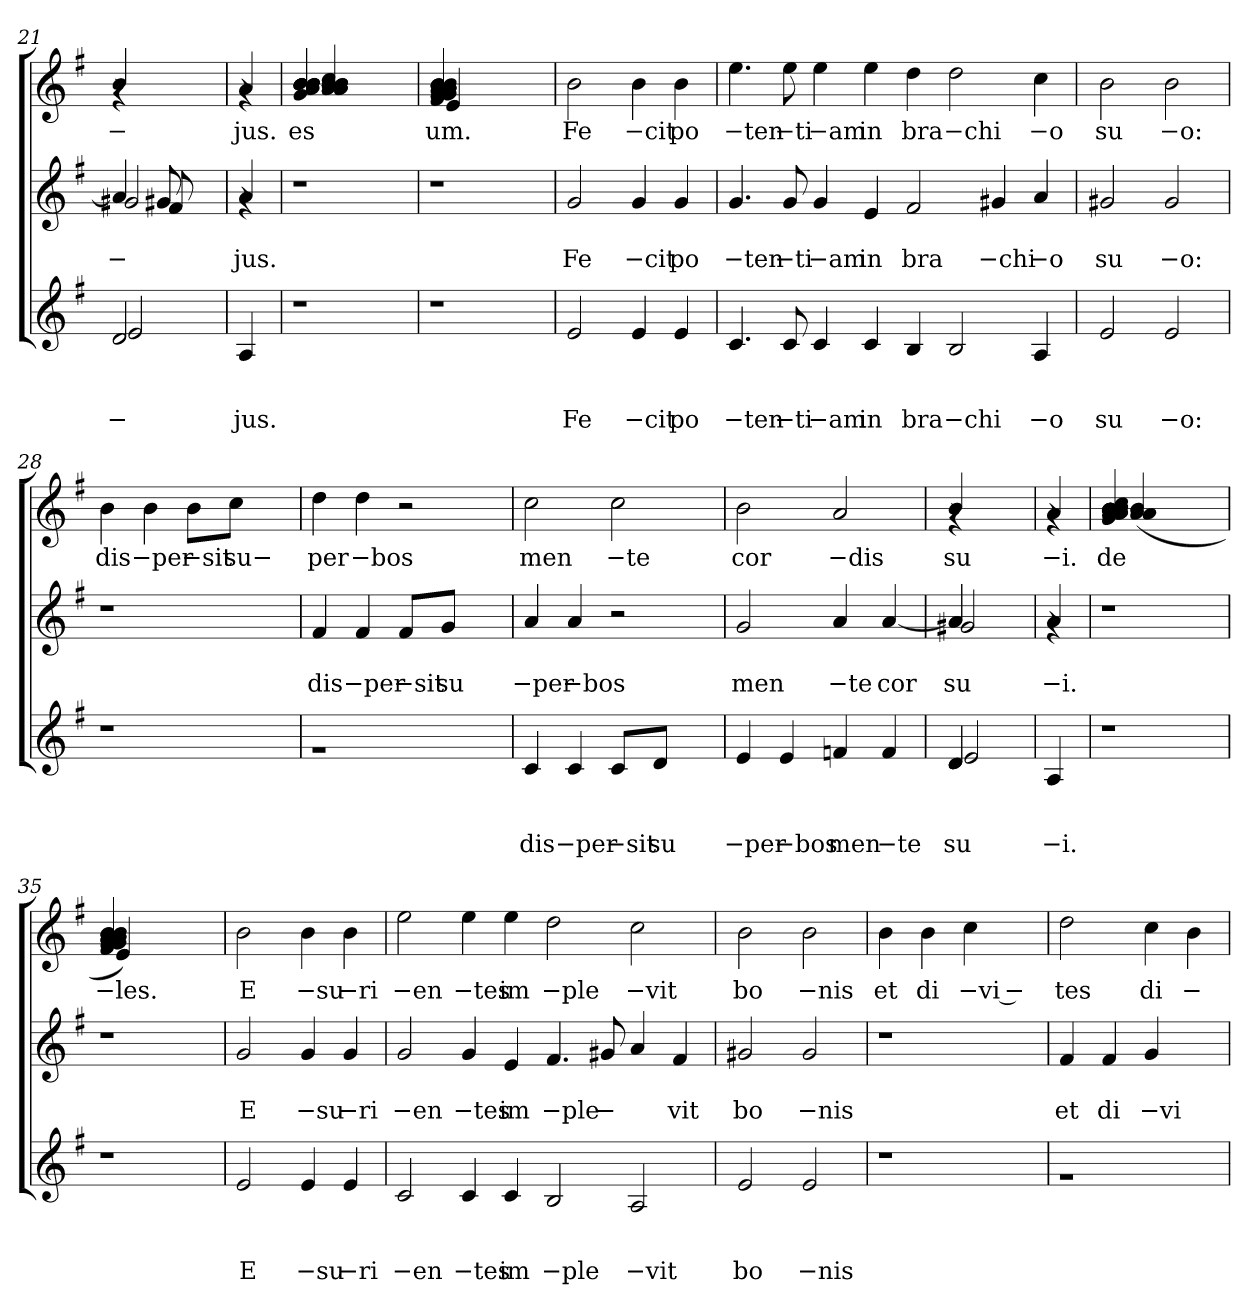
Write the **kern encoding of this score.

**kern	**text	**text	**text	**kern	**text	**text	**kern	**text
*part3	*part3	*part3	*part3	*part2	*part2	*part2	*part1	*part1
*staff3	*staff3	*staff3	*staff3	*staff2	*staff2	*staff2	*staff1	*staff1
*clefG2	*	*	*	*clefG2	*	*	*clefG2	*
*k[f#]	*	*	*	*k[f#]	*	*	*k[f#]	*
*G:	*	*	*	*G:	*	*	*G:	*
=21	=21	=21	=21	=21	=21	=21	=21	=21
!	!	!	!LO:LY:b	!	!	!	!	!
*^	*	*	*	*	*	*	*	*
!	!	!	!	!LO:LY:b	!	!	!LO:LY:b	!	!
*	*	*	*	*	*^	*	*	*	*
*	*	*	*	*	*	*^	*	*	*	*
*	*	*	*	*	*	*	*^	*	*	*	*
!	!	!	!	!	!	!	!	!	!	!LO:LY:b	!LO:N:head=solid	!LO:LY:b
*	*	*	*	*	*	*	*	*	*	*	*^	*
2d/	2e/	.	.	−	4a/]	8ryy	8ryy	2g#X/	.	−	4b/	4rg	−
.	.	.	.	.	.	8g#X/	8f#/	.	.	.	.	.	.
.	.	.	.	.	4ryy	4ryy	4ryy	.	.	.	4ryy	4ryy	.
*v	*v	*	*	*	*	*	*	*	*	*	*	*	*
*	*	*	*	*	*	*v	*v	*	*	*	*	*
=22	=22	=22	=22	=22	=22	=22	=22	=22	=22	=22	=22
!LO:N:head=solid	!	!	!LO:LY:b	!LO:N:head=solid	!	!	!	!LO:LY:b	!LO:N:head=solid	!	!LO:LY:b
*	*	*	*	*	*v	*v	*	*	*	*	*
4A/	.	.	jus.	4a/	4rf	.	jus.	4a/	4rf	jus.
!!LO:LB:g=z	!!
=23	=23	=23	=23	=23	=23	=23	=23	=23	=23	=23
!	!	!	!	!	!	!	!	!	!	!LO:LY:b
!	!	!	!	!	!	!	!	!	!	!LO:LY:b:rj
*	*	*	*	*v	*v	*	*	*	*	*
1r	.	.	.	1r	.	.	4g/ 4a/ 4b/ 4b/ 4b/ 4b/ 4b/ 4b/ 4b/ 4b/ 4b/ 4b/	4a/ 4a/ 4a/ 4a/ 4b/ 4b/ 4b/ 4b/ 4b/ 4b/ 4cc/	es
.	.	.	.	.	.	.	2.ryy	2.ryy	.
=24	=24	=24	=24	=24	=24	=24	=24	=24	=24
!	!	!	!	!	!	!	!	!	!LO:LY:b
1r	.	.	.	1r	.	.	(<4f#/ 4g/ 4g/ 4a/ 4a/ 4a/ 4b/ 4b/ 4b/	4e/)	um.
.	.	.	.	.	.	.	2.ryy	2.ryy	.
!!LO:LB:g=z
=25	=25	=25	=25	=25	=25	=25	=25	=25	=25
!	!	!	!LO:LY:b	!	!	!LO:LY:b	!	!	!LO:LY:b
*	*	*	*	*	*	*	*v	*v	*
2e/	.	.	Fe	2g/	.	Fe	2b\	Fe
!	!	!	!LO:LY:b:rj	!	!	!LO:LY:b:rj	!	!LO:LY:b:rj
4e/	.	.	−cit	4g/	.	−cit	4b\	−cit
!	!	!	!LO:LY:b	!	!	!LO:LY:b	!	!LO:LY:b
4e/	.	.	po	4g/	.	po	4b\	po
=26	=26	=26	=26	=26	=26	=26	=26	=26
!	!	!	!LO:LY:b:rj	!	!	!LO:LY:b:rj	!	!LO:LY:b:rj
4.c/	.	.	−ten	4.g/	.	−ten	4.ee\	−ten
!	!	!	!LO:LY:b:rj	!	!	!LO:LY:b:rj	!	!LO:LY:b:rj
8c/	.	.	−ti	8g/	.	−ti	8ee\	−ti
!	!	!	!LO:LY:b:rj	!	!	!LO:LY:b:rj	!	!LO:LY:b:rj
4c/	.	.	−am	4g/	.	−am	4ee\	−am
!	!	!	!LO:LY:b	!	!	!LO:LY:b	!	!LO:LY:b
4c/	.	.	in	4e/	.	in	4ee\	in
!	!	!	!LO:LY:b	!	!	!LO:LY:b	!	!LO:LY:b
4B/	.	.	bra	2f#/	.	bra	4dd\	bra
!	!	!	!LO:LY:b:rj	!	!	!	!	!LO:LY:b:rj
2B/	.	.	−chi	.	.	.	2dd\	−chi
!	!	!	!	!	!	!LO:LY:b:rj	!	!
.	.	.	.	4g#X/	.	−chi	.	.
!	!	!	!LO:LY:b:rj	!	!	!LO:LY:b:rj	!	!LO:LY:b:rj
4A/	.	.	−o	4a/	.	−o	4cc\	−o
=27	=27	=27	=27	=27	=27	=27	=27	=27
!	!	!	!LO:LY:b	!	!	!LO:LY:b	!	!LO:LY:b
2e/	.	.	su	2g#X/	.	su	2b\	su
!	!	!	!LO:LY:b:rj	!	!	!LO:LY:b:rj	!	!LO:LY:b:rj
2e/	.	.	−o:	2g#/	.	−o:	2b\	−o:
=28	=28	=28	=28	=28	=28	=28	=28	=28
!LO:N:vis=1	!	!	!	!LO:N:vis=1	!	!	!	!LO:LY:b
1r	.	.	.	1r	.	.	4b\	dis
!	!	!	!	!	!	!	!	!LO:LY:b:rj
.	.	.	.	.	.	.	4b\	−per
!	!	!	!	!	!	!	!	!LO:LY:b:rj
.	.	.	.	.	.	.	8b\L	−sit
!	!	!	!	!	!	!	!	!LO:LY:b
.	.	.	.	.	.	.	8cc\J	su−
.	.	.	.	.	.	.	4ryy	.
!!LO:LB:g=z
=29	=29	=29	=29	=29	=29	=29	=29	=29
!	!	!	!	!	!	!LO:LY:b	!	!LO:LY:b
1ra	.	.	.	4f#/	.	dis	4dd\	per
!	!	!	!	!	!	!LO:LY:b:rj	!	!LO:LY:b:rj
.	.	.	.	4f#/	.	−per	4dd\	−bos
!	!	!	!	!	!	!LO:LY:b:rj	!	!
.	.	.	.	8f#/L	.	−sit	2r	.
!	!	!	!	!	!	!LO:LY:b	!	!
.	.	.	.	8g/J	.	su	.	.
.	.	.	.	4ryy	.	.	.	.
=30	=30	=30	=30	=30	=30	=30	=30	=30
!	!	!	!LO:LY:b	!	!	!LO:LY:b:rj	!	!LO:LY:b
4c/	.	.	dis	4a/	.	−per	2cc\	men
!	!	!	!LO:LY:b:rj	!	!	!LO:LY:b:rj	!	!
4c/	.	.	−per	4a/	.	−bos	.	.
!	!	!	!LO:LY:b:rj	!	!	!	!	!LO:LY:b:rj
8c/L	.	.	−sit	2r	.	.	2cc\	−te
!	!	!	!LO:LY:b	!	!	!	!	!
8d/J	.	.	su	.	.	.	.	.
4ryy	.	.	.	.	.	.	.	.
=31	=31	=31	=31	=31	=31	=31	=31	=31
!	!	!	!LO:LY:b:rj	!	!	!LO:LY:b	!	!LO:LY:b
4e/	.	.	−per	2g/	.	men	2b\	cor
!	!	!	!LO:LY:b:rj	!	!	!	!	!
4e/	.	.	−bos	.	.	.	.	.
!	!	!	!LO:LY:b	!	!	!LO:LY:b:rj	!	!LO:LY:b:rj
4fn/	.	.	men	4a/	.	−te	2a/	−dis
!	!	!	!LO:LY:b:rj	!	!	!LO:LY:b	!	!
4f/	.	.	−te	[<4a/	.	cor	.	.
=32	=32	=32	=32	=32	=32	=32	=32	=32
!	!	!	!LO:LY:b	!	!	!	!	!
*^	*	*	*	*	*	*	*	*
!	!	!	!	!LO:LY:b:rj	!	!	!	!	!
*	*^	*	*	*	*	*	*	*	*
!	!	!	!	!	!LO:LY:b	!	!	!LO:LY:b	!	!
*	*	*	*	*	*	*^	*	*	*	*
!	!	!	!	!	!	!	!	!	!LO:LY:b	!	!
*	*	*	*	*	*	*	*^	*	*	*	*
!	!	!	!	!	!	!	!	!	!	!LO:LY:b	!LO:N:head=solid	!LO:LY:b
*	*	*	*	*	*	*	*	*	*	*	*^	*
4d/	4d/	2e/	.	.	su	4a/]	4a/	2g#X/	.	su	4b/	4rg	su
4ryy	4ryy	.	.	.	.	4ryy	4ryy	.	.	.	4ryy	4ryy	.
*	*v	*v	*	*	*	*	*	*	*	*	*	*	*
*	*	*	*	*	*	*v	*v	*	*	*	*	*
=33	=33	=33	=33	=33	=33	=33	=33	=33	=33	=33	=33
!LO:N:head=solid	!	!	!	!LO:LY:b:rj	!LO:N:head=solid	!	!	!LO:LY:b:rj	!LO:N:head=solid	!	!LO:LY:b:rj
*v	*v	*	*	*	*	*	*	*	*	*	*
4A/	.	.	−i.	4a/	4rf	.	−i.	4a/	4rf	−i.
!!LO:PB:g=z	!!
=34	=34	=34	=34	=34	=34	=34	=34	=34	=34	=34
!	!	!	!	!	!	!	!	!	!	!LO:LY:b
!	!	!	!	!	!	!	!	!	!	!LO:LY:b
*	*	*	*	*v	*v	*	*	*	*	*
1r	.	.	.	1r	.	.	(<(<4g/ 4a/ 4a/ 4a/ 4b/ 4b/ 4b/ 4b/ 4b/ 4b/ 4b/ 4cc/	(<4a/ 4a/ 4b/)	de
.	.	.	.	.	.	.	2.ryy	2.ryy	.
=35	=35	=35	=35	=35	=35	=35	=35	=35	=35
!	!	!	!	!	!	!	!	!	!LO:LY:b
1r	.	.	.	1r	.	.	(<(<4f#/ 4g/ 4g/ 4a/ 4a/ 4a/ 4a/ 4b/ 4b/ 4b/ 4b/	4e/)	−les.
.	.	.	.	.	.	.	2.ryy	2.ryy	.
!!LO:LB:g=z
=36	=36	=36	=36	=36	=36	=36	=36	=36	=36
!	!	!	!LO:LY:b	!	!	!LO:LY:b	!	!	!LO:LY:b
*	*	*	*	*	*	*	*v	*v	*
2e/	.	.	E	2g/	.	E	2b\	E
!	!	!	!LO:LY:b:rj	!	!	!LO:LY:b:rj	!	!LO:LY:b:rj
4e/	.	.	−su	4g/	.	−su	4b\	−su
!	!	!	!LO:LY:b:rj	!	!	!LO:LY:b:rj	!	!LO:LY:b:rj
4e/	.	.	−ri	4g/	.	−ri	4b\	−ri
=37	=37	=37	=37	=37	=37	=37	=37	=37
!	!	!	!LO:LY:b:rj	!	!	!LO:LY:b:rj	!	!LO:LY:b:rj
2c/	.	.	−en	2g/	.	−en	2ee\	−en
!	!	!	!LO:LY:b:rj	!	!	!LO:LY:b:rj	!	!LO:LY:b:rj
4c/	.	.	−tes	4g/	.	−tes	4ee\	−tes
!	!	!	!LO:LY:b	!	!	!LO:LY:b	!	!LO:LY:b
4c/	.	.	im	4e/	.	im	4ee\	im
!	!	!	!LO:LY:b:rj	!	!	!LO:LY:b:rj	!	!LO:LY:b:rj
2B/	.	.	−ple	4.f#/	.	−ple	2dd\	−ple
!	!	!	!	!	!	!LO:LY:b	!	!
.	.	.	.	8g#X/	.	−	.	.
!	!	!	!LO:LY:b:rj	!	!	!	!	!LO:LY:b:rj
2A/	.	.	−vit	4a/	.	.	2cc\	−vit
!	!	!	!	!	!	!LO:LY:b	!	!
.	.	.	.	4f#/	.	vit	.	.
=38	=38	=38	=38	=38	=38	=38	=38	=38
!	!	!	!LO:LY:b	!	!	!LO:LY:b	!	!LO:LY:b
2e/	.	.	bo	2g#X/	.	bo	2b\	bo
!	!	!	!LO:LY:b:rj	!	!	!LO:LY:b:rj	!	!LO:LY:b:rj
2e/	.	.	−nis	2g#/	.	−nis	2b\	−nis
=39	=39	=39	=39	=39	=39	=39	=39	=39
!LO:N:vis=1	!	!	!	!LO:N:vis=1	!	!	!	!LO:LY:b
1r	.	.	.	1r	.	.	4b\	et
!	!	!	!	!	!	!	!	!LO:LY:b
.	.	.	.	.	.	.	4b\	di
!	!	!	!	!	!	!	!	!LO:LY:b:rj
.	.	.	.	.	.	.	4cc\	−vi −
.	.	.	.	.	.	.	4ryy	.
!!LO:LB:g=z
=40	=40	=40	=40	=40	=40	=40	=40	=40
!	!	!	!	!	!	!LO:LY:b	!	!LO:LY:b
1ra	.	.	.	4f#/	.	et	2dd\	tes
!	!	!	!	!	!	!LO:LY:b	!	!
.	.	.	.	4f#/	.	di	.	.
!	!	!	!	!	!	!LO:LY:b:rj	!	!LO:LY:b
.	.	.	.	4g/	.	−vi	4cc\	di
!	!	!	!	!	!	!	!	!LO:LY:b
.	.	.	.	4ryy	.	.	4b\	−
=	=	=	=	=	=	=	=	=
*-	*-	*-	*-	*-	*-	*-	*-	*-
